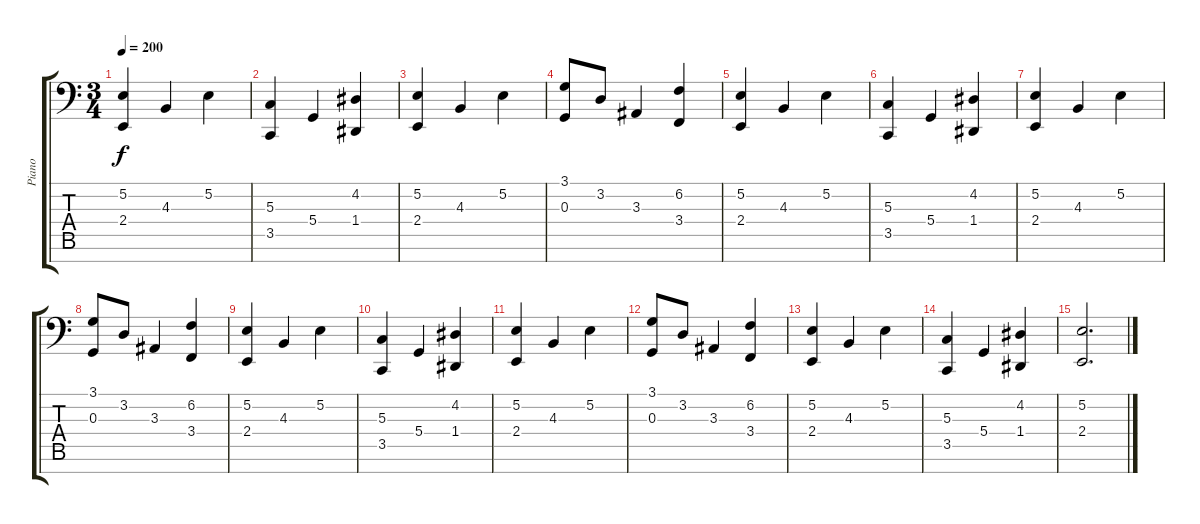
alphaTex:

\track ("Piano" "Piano") {instrument acousticgrandpiano}
\staff {score tabs}
\tuning (E3 B2 G2 D2 A1 E1 A0) {hide}
\ts (3 4)
\tempo 200
\clef f4
\ks c
(5.2 2.4).4{dy f} 4.3.4 5.2.4 |
(5.3 3.5).4 5.4.4 (4.2 1.4).4 |
(5.2 2.4).4 4.3.4 5.2.4 |
(3.1 0.3).8 3.2.8 3.3.4 (6.2 3.4).4 |
(5.2 2.4).4 4.3.4 5.2.4 |
(5.3 3.5).4 5.4.4 (4.2 1.4).4 |
(5.2 2.4).4 4.3.4 5.2.4 |
(3.1 0.3).8 3.2.8 3.3.4 (6.2 3.4).4 |
(5.2 2.4).4 4.3.4 5.2.4 |
(5.3 3.5).4 5.4.4 (4.2 1.4).4 |
(5.2 2.4).4 4.3.4 5.2.4 |
(3.1 0.3).8 3.2.8 3.3.4 (6.2 3.4).4 |
(5.2 2.4).4 4.3.4 5.2.4 |
(5.3 3.5).4 5.4.4 (4.2 1.4).4 |
(5.2 2.4).2{d}
